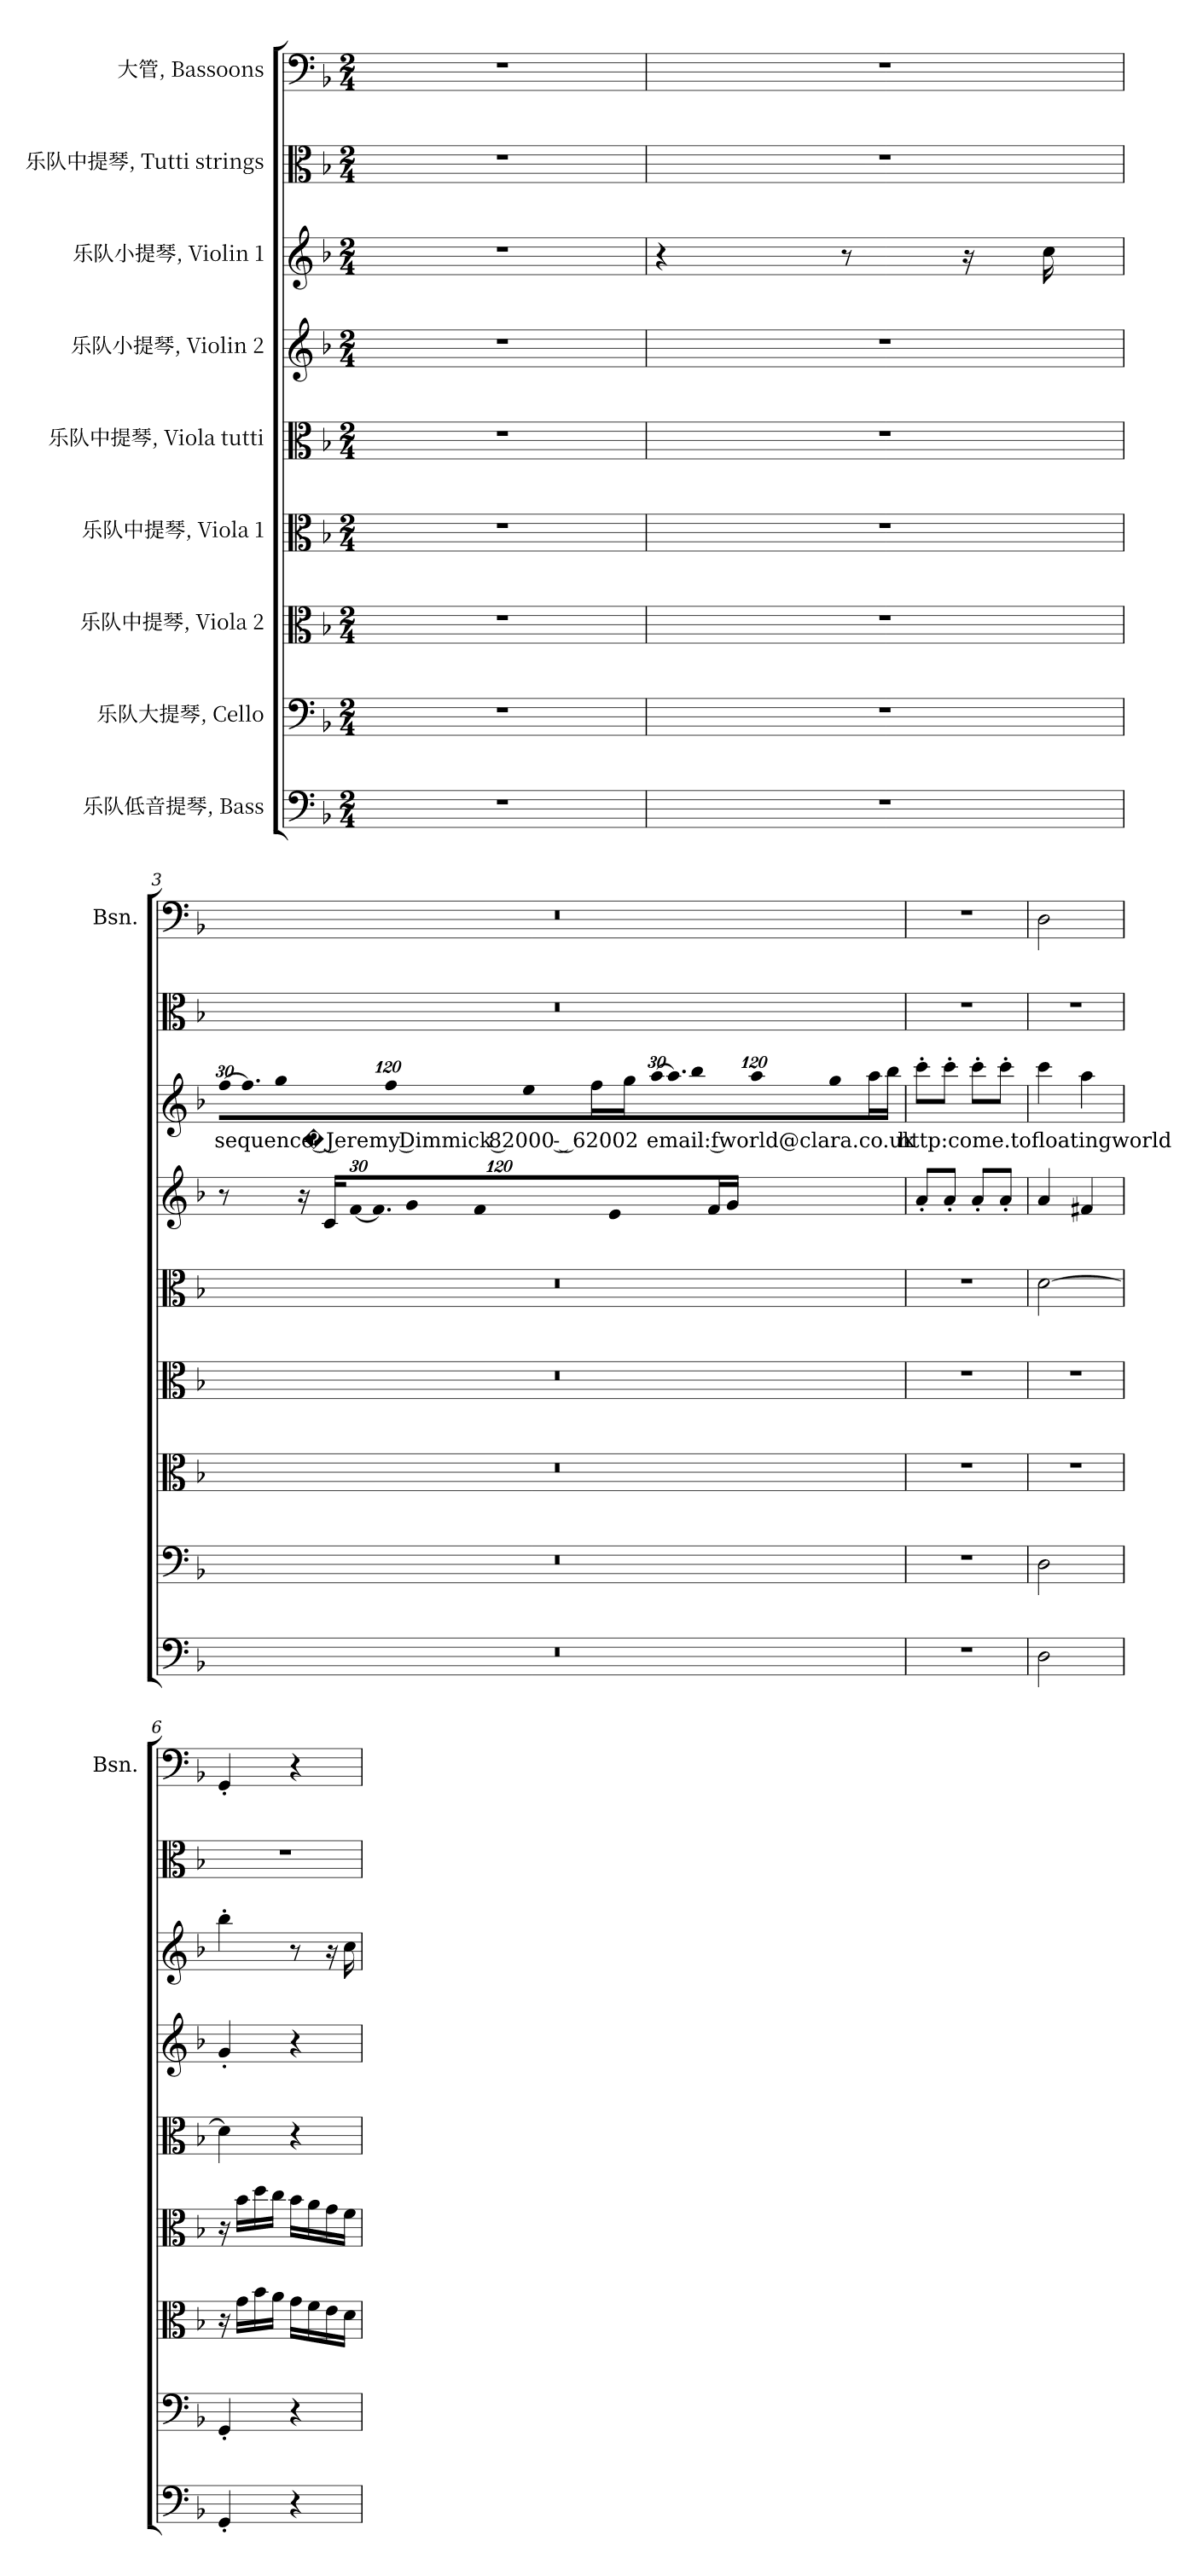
**kern	**kern	**kern	**kern	**kern	**kern	**kern	**text	**kern	**kern
*part9	*part8	*part7	*part6	*part5	*part4	*part3	*part3	*part2	*part1
*staff9	*staff8	*staff7	*staff6	*staff5	*staff4	*staff3	*staff3	*staff2	*staff1
*I"乐队低音提琴, Bass	*I"乐队大提琴, Cello	*I"乐队中提琴, Viola 2	*I"乐队中提琴, Viola 1	*I"乐队中提琴, Viola tutti	*I"乐队小提琴, Violin 2	*I"乐队小提琴, Violin 1	*	*I"乐队中提琴, Tutti strings	*I"大管, Bassoons
*	*	*	*	*	*	*	*	*	*I'Bsn.
*clefF4	*clefF4	*clefC3	*clefC3	*clefC3	*clefG2	*clefG2	*	*clefC3	*clefF4
*ITrd7c12	*	*	*	*	*	*	*	*	*
*k[b-]	*k[b-]	*k[b-]	*k[b-]	*k[b-]	*k[b-]	*k[b-]	*	*k[b-]	*k[b-]
*M2/4	*M2/4	*M2/4	*M2/4	*M2/4	*M2/4	*M2/4	*	*M2/4	*M2/4
*MM140	*MM140	*MM140	*MM140	*MM140	*MM140	*MM140	*	*MM140	*MM140
=1	=1	=1	=1	=1	=1	=1	=1	=1	=1
2r	2r	2r	2r	2r	2r	2r	.	2r	2r
=2	=2	=2	=2	=2	=2	=2	=2	=2	=2
2r	2r	2r	2r	2r	2r	4r	.	2r	2r
.	.	.	.	.	.	8r	.	.	.
.	.	.	.	.	.	16r	.	.	.
.	.	.	.	.	.	16cc\	.	.	.
!!LO:PB:g=z
=3	=3	=3	=3	=3	=3	=3	=3	=3	=3
*	*	*	*	*	*	*Xbrackettup	*	*	*
*	*	*	*	*	*	*	*	*	*MM48
!	!	!	!	!	!	!LO:N:vis=256%9	!	!	!
2r	2r	2r	2r	2r	8r	[960%17ff\KLLL	sequence � Jeremy Dimmick 82000 - 62002	2r	2r
!	!	!	!	!	!	!LO:N:vis=32.	!	!	!
.	.	.	.	.	.	1920%103ff\]	.	.	.
!	!	!	!	!	!	!LO:N:vis=256%9	!	!	!
.	.	.	.	.	.	960%17gg\L	.	.	.
!	!	!	!	!	!	!LO:N:vis=256%9	!	!	!
.	.	.	.	.	.	960%17ff\	.	.	.
.	.	.	.	.	.	1920ryy	.	.	.
!	!	!	!	!	!	!LO:N:vis=256%9	!	!	!
.	.	.	.	.	.	960%17ee\JJ	.	.	.
.	.	.	.	.	16r	16ff\	.	.	.
.	.	.	.	.	16c/LL	16gg\	.	.	.
*	*	*	*	*	*Xbrackettup	*	*	*	*
!	!	!	!	!	!LO:N:vis=256%9	!LO:N:vis=256%9	!	!	!
.	.	.	.	.	[960%17f/KL	[960%17aa\KL	email: fworld@clara.co.uk	.	.
!	!	!	!	!	!LO:N:vis=32.	!LO:N:vis=32.	!	!	!
.	.	.	.	.	1920%103f/]	1920%103aa\]	.	.	.
!	!	!	!	!	!LO:N:vis=256%9	!LO:N:vis=256%9	!	!	!
.	.	.	.	.	960%17g/L	960%17bb-\L	.	.	.
!	!	!	!	!	!LO:N:vis=256%9	!LO:N:vis=256%9	!	!	!
.	.	.	.	.	960%17f/	960%17aa\	.	.	.
.	.	.	.	.	1920ryy	1920ryy	.	.	.
!	!	!	!	!	!LO:N:vis=256%9	!LO:N:vis=256%9	!	!	!
.	.	.	.	.	960%17e/JJ	960%17gg\JJ	.	.	.
.	.	.	.	.	16f/	16aa\	.	.	.
.	.	.	.	.	16g/JJ	16bb-\JJ	.	.	.
!!LO:PB:g=z
=4	=4	=4	=4	=4	=4	=4	=4	=4	=4
*	*	*	*	*	*	*	*	*	*MM47
2r	2r	2r	2r	2r	8a'/L	8ccc'\L	http:come.tofloatingworld	2r	2r
.	.	.	.	.	8a'/J	8ccc'\J	.	.	.
.	.	.	.	.	8a'/L	8ccc'\L	.	.	.
.	.	.	.	.	8a'/J	8ccc'\J	.	.	.
=5	=5	=5	=5	=5	=5	=5	=5	=5	=5
*	*	*	*	*	*	*	*	*	*MM50
2DD\	2D\	2r	2r	[2d\	4a/	4ccc\	.	2r	2D\
.	.	.	.	.	4f#X/	4aa\	.	.	.
=6	=6	=6	=6	=6	=6	=6	=6	=6	=6
*	*	*	*	*	*	*	*	*	*MM46
4GGG'/	4GG'/	16r	16r	4d\]	4g'/	4bb-'\	.	2r	4GG'/
.	.	16g\LL	16b-\LL	.	.	.	.	.	.
.	.	16b-\	16dd\	.	.	.	.	.	.
.	.	16a\JJ	16cc\JJ	.	.	.	.	.	.
*	*	*	*	*	*	*	*	*	*MM49
4r	4r	16g\LL	16b-\LL	4r	4r	8r	.	.	4r
.	.	16f\	16a\	.	.	.	.	.	.
.	.	16e\	16g\	.	.	16r	.	.	.
.	.	16d\JJ	16f\JJ	.	.	16cc\	.	.	.
=	=	=	=	=	=	=	=	=	=
*-	*-	*-	*-	*-	*-	*-	*-	*-	*-
